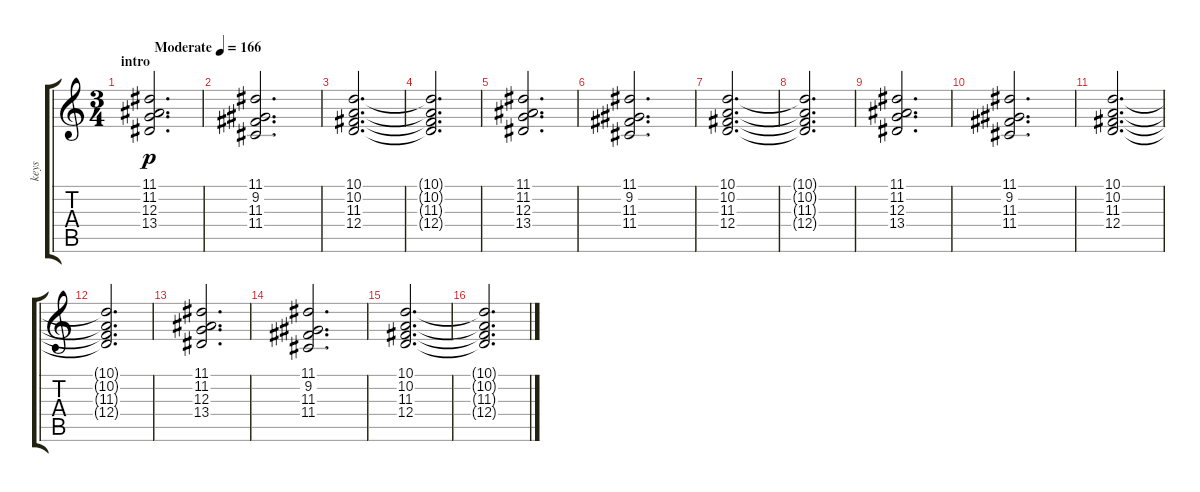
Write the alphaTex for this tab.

\track ("keys" "keys") {instrument stringensemble2}
\staff {score tabs}
\tuning (E4 B3 G3 D3 A2 D2) {hide}
\ts (3 4)
\section ("" "intro")
\tempo (166 "Moderate")
\clef g2
\ks c
(11.1 11.2 12.3 13.4).2{d dy p instrument stringensemble2} |
(11.1 9.2 11.3 11.4).2{d} |
(10.1 10.2 11.3 12.4).2{d} |
(10.1{t} 10.2{t} 11.3{t} 12.4{t}).2{d} |
(11.1 11.2 12.3 13.4).2{d} |
(11.1 9.2 11.3 11.4).2{d} |
(10.1 10.2 11.3 12.4).2{d} |
(10.1{t} 10.2{t} 11.3{t} 12.4{t}).2{d} |
(11.1 11.2 12.3 13.4).2{d} |
(11.1 9.2 11.3 11.4).2{d} |
(10.1 10.2 11.3 12.4).2{d} |
(10.1{t} 10.2{t} 11.3{t} 12.4{t}).2{d} |
(11.1 11.2 12.3 13.4).2{d} |
(11.1 9.2 11.3 11.4).2{d} |
(10.1 10.2 11.3 12.4).2{d} |
(10.1{t} 10.2{t} 11.3{t} 12.4{t}).2{d}
